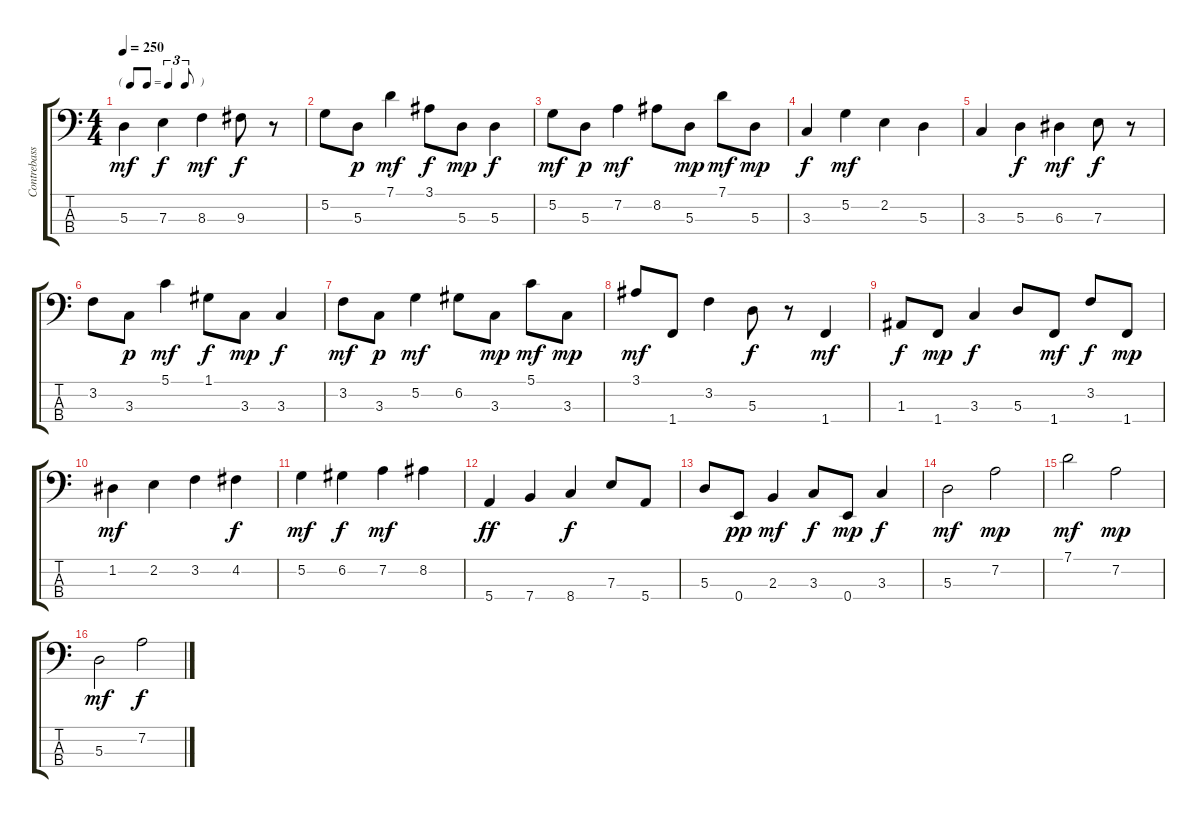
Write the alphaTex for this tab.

\track ("Contrebasse" "Contrebass") {instrument acousticbass}
\staff {score tabs}
\tuning (G2 D2 A1 E1) {hide}
\ts (4 4)
\tf triplet8th
\tempo 250
\clef f4
\ks c
5.3.4{dy mf} 7.3.4{dy f} 8.3.4{dy mf} 9.3.8{dy f} r.8 |
5.2.8 5.3.8{dy p} 7.1.4{dy mf} 3.1.8{dy f} 5.3.8{dy mp} 5.3.4{dy f} |
5.2.8{dy mf} 5.3.8{dy p} 7.2.4{dy mf} 8.2.8 5.3.8{dy mp} 7.1.8{dy mf} 5.3.8{dy mp} |
3.3.4{dy f} 5.2.4{dy mf} 2.2.4 5.3.4 |
3.3.4 5.3.4{dy f} 6.3.4{dy mf} 7.3.8{dy f} r.8 |
3.2.8 3.3.8{dy p} 5.1.4{dy mf} 1.1.8{dy f} 3.3.8{dy mp} 3.3.4{dy f} |
3.2.8{dy mf} 3.3.8{dy p} 5.2.4{dy mf} 6.2.8 3.3.8{dy mp} 5.1.8{dy mf} 3.3.8{dy mp} |
3.1.8{dy mf} 1.4.8 3.2.4 5.3.8{dy f} r.8 1.4.4{dy mf} |
1.3.8{dy f} 1.4.8{dy mp} 3.3.4{dy f} 5.3.8 1.4.8{dy mf} 3.2.8{dy f} 1.4.8{dy mp} |
1.2.4{dy mf} 2.2.4 3.2.4 4.2.4{dy f} |
5.2.4{dy mf} 6.2.4{dy f} 7.2.4{dy mf} 8.2.4 |
5.4.4{dy ff} 7.4.4 8.4.4{dy f} 7.3.8 5.4.8 |
5.3.8 0.4.8{dy pp} 2.3.4{dy mf} 3.3.8{dy f} 0.4.8{dy mp} 3.3.4{dy f} |
5.3.2{dy mf} 7.2.2{dy mp} |
7.1.2{dy mf} 7.2.2{dy mp} |
5.3.2{dy mf} 7.2.2{dy f}
